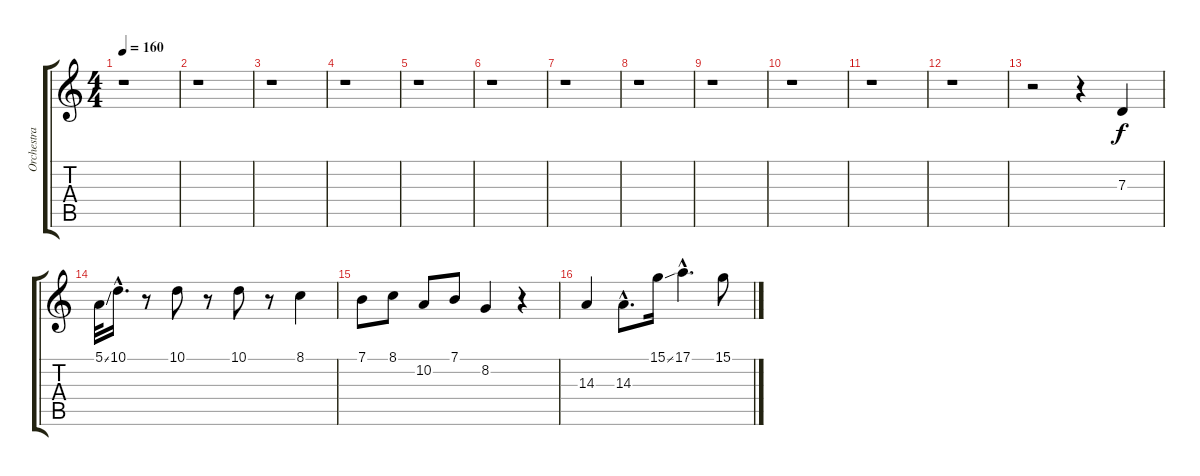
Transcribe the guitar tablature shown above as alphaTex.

\track ("Orchestra" "Orchestra") {instrument orchestrahit}
\staff {score tabs}
\tuning (E4 B3 G3 D3 A2 E2) {hide}
\ts (4 4)
\tempo 160
\clef g2
\ks c
r.1{dy f instrument orchestrahit} |
r.1 |
r.1 |
r.1 |
r.1 |
r.1 |
r.1 |
r.1 |
r.1 |
r.1 |
r.1 |
r.1 |
r.2 r.4 7.3.4 |
5.1{ss}.32 10.1{hac}.16{d} r.8 10.1.8 r.8 10.1.8 r.8 8.1.4 |
7.1.8 8.1.8 10.2.8 7.1.8 8.2.4 r.4 |
14.3.4 14.3{hac}.8{d} 15.1{ss}.16 17.1{hac}.4{d} 15.1.8
